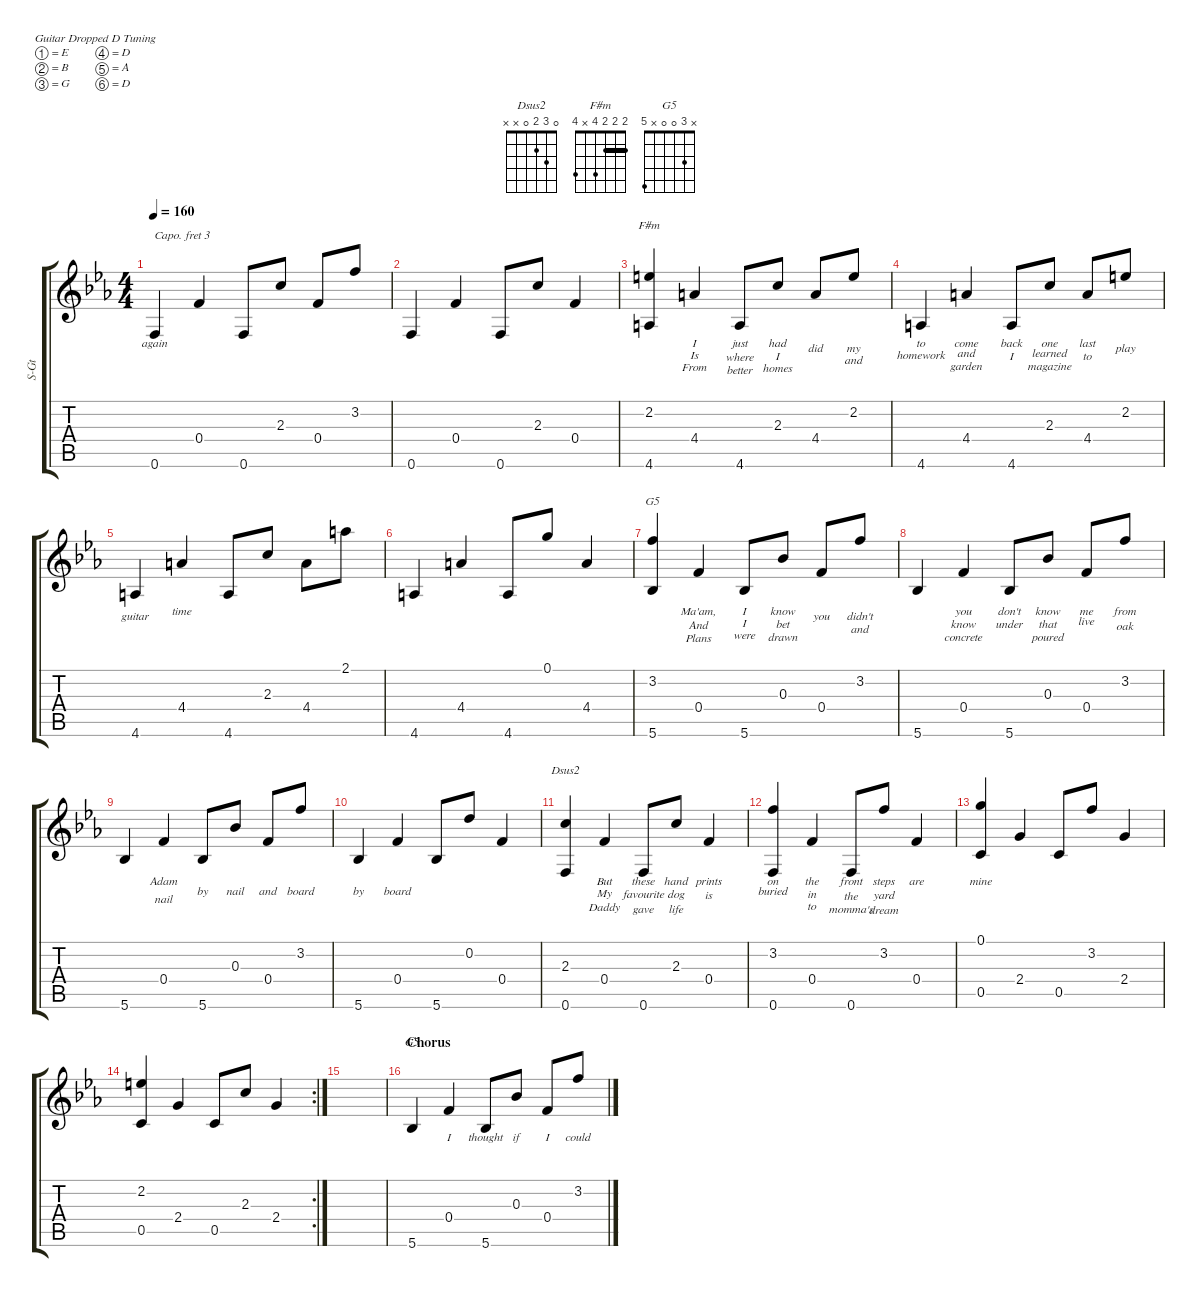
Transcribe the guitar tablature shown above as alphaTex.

\defaultSystemsLayout 4
\hideDynamics
\bracketExtendMode groupsimilarinstruments
\otherSystemsTrackNameOrientation horizontal
\track ("Steel Guitar" "S-Gt") {instrument acousticguitarsteel}
\staff {score tabs}
\capo 3
\tuning (E4 B3 G3 D3 A2 D2)
\chord ("Dsus2" 0 3 2 0 x x)
\chord ("F#m" 2 2 2 4 x 4) {showfingering false barre (2 2)}
\chord ("G5" x 3 0 0 x 5) {showfingering false}
\ts (4 4)
\tempo 160
\clef g2
\ks eb
0.6{acc forcenatural}.4{lyrics (0 "again") lyrics (1 "") lyrics (2 "") lyrics (3 "") lyrics (4 "") dy mf beam Up} 0.4{acc forcenatural}.4{beam Up} 0.6{acc forcenatural}.8{beam Up} 2.3{acc forcenatural}.8{beam Up} 0.4{acc forcenatural}.8{beam Up} 3.2{acc forcenatural}.8{beam Up} |
0.6{acc forcenatural}.4{beam Up} 0.4{acc forcenatural}.4{beam Up} 0.6{acc forcenatural}.8{beam Up} 2.3{acc forcenatural}.8{beam Up} 0.4{acc forcenatural}.4{beam Up} |
(4.6{acc #} 2.2{acc #}).4{ch "F#m" beam Up} 4.4{acc #}.4{lyrics (0 "I") lyrics (1 "Is") lyrics (2 "From") lyrics (3 "") lyrics (4 "") beam Up} 4.6{acc #}.8{lyrics (0 "just") lyrics (1 "where") lyrics (2 "better") lyrics (3 "") lyrics (4 "") beam Up} 2.3{acc forcenatural}.8{lyrics (0 "had") lyrics (1 "I") lyrics (2 "homes") lyrics (3 "") lyrics (4 "") beam Up} 4.4{acc #}.8{lyrics (0 "") lyrics (1 "did") lyrics (2 "") lyrics (3 "") lyrics (4 "") beam Up} 2.2{acc #}.8{lyrics (0 "") lyrics (1 "my") lyrics (2 "and") lyrics (3 "") lyrics (4 "") beam Up} |
4.6{acc #}.4{lyrics (0 "to") lyrics (1 "homework") lyrics (2 "") lyrics (3 "") lyrics (4 "") beam Up} 4.4{acc #}.4{lyrics (0 "come") lyrics (1 "and") lyrics (2 "garden") lyrics (3 "") lyrics (4 "") beam Up} 4.6{acc #}.8{lyrics (0 "back") lyrics (1 "I") lyrics (2 "") lyrics (3 "") lyrics (4 "") beam Up} 2.3{acc forcenatural}.8{lyrics (0 "one") lyrics (1 "learned") lyrics (2 "magazine") lyrics (3 "") lyrics (4 "") beam Up} 4.4{acc #}.8{lyrics (0 "last") lyrics (1 "to") lyrics (2 "") lyrics (3 "") lyrics (4 "") beam Up} 2.2{acc #}.8{lyrics (0 "") lyrics (1 "play") lyrics (2 "") lyrics (3 "") lyrics (4 "") beam Up} |
4.6{acc #}.4{lyrics (0 "") lyrics (1 "guitar") lyrics (2 "") lyrics (3 "") lyrics (4 "") beam Up} 4.4{acc #}.4{lyrics (0 "time") lyrics (1 "") lyrics (2 "") lyrics (3 "") lyrics (4 "") beam Up} 4.6{acc #}.8{beam Up} 2.3{acc forcenatural}.8{beam Up} 4.4{acc #}.8{beam Down} 2.1{acc #}.8{beam Down} |
4.6{acc #}.4{beam Up} 4.4{acc #}.4{beam Up} 4.6{acc #}.8{beam Up} 0.1{acc forcenatural}.8{beam Up} 4.4{acc #}.4{beam Up} |
(5.6{acc forcenatural} 3.2{acc forcenatural}).4{ch "G5" beam Up} 0.4{acc forcenatural}.4{lyrics (0 "Ma'am,") lyrics (1 "And") lyrics (2 "Plans") lyrics (3 "") lyrics (4 "") beam Up} 5.6{acc forcenatural}.8{lyrics (0 "I") lyrics (1 "I") lyrics (2 "were") lyrics (3 "") lyrics (4 "") beam Up} 0.3{acc forcenatural}.8{lyrics (0 "know") lyrics (1 "bet") lyrics (2 "drawn") lyrics (3 "") lyrics (4 "") beam Up} 0.4{acc forcenatural}.8{lyrics (0 "") lyrics (1 "you") lyrics (2 "") lyrics (3 "") lyrics (4 "") beam Up} 3.2{acc forcenatural}.8{lyrics (0 "") lyrics (1 "didn't") lyrics (2 "and") lyrics (3 "") lyrics (4 "") beam Up} |
5.6{acc forcenatural}.4{beam Up} 0.4{acc forcenatural}.4{lyrics (0 "you") lyrics (1 "know") lyrics (2 "concrete") lyrics (3 "") lyrics (4 "") beam Up} 5.6{acc forcenatural}.8{lyrics (0 "don't") lyrics (1 "under") lyrics (2 "") lyrics (3 "") lyrics (4 "") beam Up} 0.3{acc forcenatural}.8{lyrics (0 "know") lyrics (1 "that") lyrics (2 "poured") lyrics (3 "") lyrics (4 "") beam Up} 0.4{acc forcenatural}.8{lyrics (0 "me") lyrics (1 "live") lyrics (2 "") lyrics (3 "") lyrics (4 "") beam Up} 3.2{acc forcenatural}.8{lyrics (0 "from") lyrics (1 "oak") lyrics (2 "") lyrics (3 "") lyrics (4 "") beam Up} |
5.6{acc forcenatural}.4{beam Up} 0.4{acc forcenatural}.4{lyrics (0 "Adam") lyrics (1 "") lyrics (2 "nail") lyrics (3 "") lyrics (4 "") beam Up} 5.6{acc forcenatural}.8{lyrics (0 "") lyrics (1 "") lyrics (2 "by") lyrics (3 "") lyrics (4 "") beam Up} 0.3{acc forcenatural}.8{lyrics (0 "") lyrics (1 "") lyrics (2 "nail") lyrics (3 "") lyrics (4 "") beam Up} 0.4{acc forcenatural}.8{lyrics (0 "") lyrics (1 "") lyrics (2 "and") lyrics (3 "") lyrics (4 "") beam Up} 3.2{acc forcenatural}.8{lyrics (0 "") lyrics (1 "") lyrics (2 "board") lyrics (3 "") lyrics (4 "") beam Up} |
5.6{acc forcenatural}.4{lyrics (0 "") lyrics (1 "") lyrics (2 "by") lyrics (3 "") lyrics (4 "") beam Up} 0.4{acc forcenatural}.4{lyrics (0 "") lyrics (1 "") lyrics (2 "board") lyrics (3 "") lyrics (4 "") beam Up} 5.6{acc forcenatural}.8{beam Up} 0.2{acc forcenatural}.8{beam Up} 0.4{acc forcenatural}.4{beam Up} |
(0.6{acc forcenatural} 2.3{acc forcenatural}).4{ch "Dsus2" beam Up} 0.4{acc forcenatural}.4{lyrics (0 "But") lyrics (1 "My") lyrics (2 "Daddy") lyrics (3 "") lyrics (4 "") beam Up} 0.6{acc forcenatural}.8{lyrics (0 "these") lyrics (1 "favourite") lyrics (2 "gave") lyrics (3 "") lyrics (4 "") beam Up} 2.3{acc forcenatural}.8{lyrics (0 "hand") lyrics (1 "dog") lyrics (2 "life") lyrics (3 "") lyrics (4 "") beam Up} 0.4{acc forcenatural}.4{lyrics (0 "prints") lyrics (1 "is") lyrics (2 "") lyrics (3 "") lyrics (4 "") beam Up} |
(0.6{acc forcenatural} 3.2{acc forcenatural}).4{lyrics (0 "on") lyrics (1 "buried") lyrics (2 "") lyrics (3 "") lyrics (4 "") beam Up} 0.4{acc forcenatural}.4{lyrics (0 "the") lyrics (1 "in") lyrics (2 "to") lyrics (3 "") lyrics (4 "") beam Up} 0.6{acc forcenatural}.8{lyrics (0 "front") lyrics (1 "the") lyrics (2 "momma's") lyrics (3 "") lyrics (4 "") beam Up} 3.2{acc forcenatural}.8{lyrics (0 "steps") lyrics (1 "yard") lyrics (2 "dream") lyrics (3 "") lyrics (4 "") beam Up} 0.4{acc forcenatural}.4{lyrics (0 "are") lyrics (1 "") lyrics (2 "") lyrics (3 "") lyrics (4 "") beam Up} |
(0.5{acc forcenatural} 0.1{acc forcenatural}).4{lyrics (0 "mine") lyrics (1 "") lyrics (2 "") lyrics (3 "") lyrics (4 "") beam Up} 2.4{acc forcenatural}.4{beam Up} 0.5{acc forcenatural}.8{beam Up} 3.2{acc forcenatural}.8{beam Up} 2.4{acc forcenatural}.4{beam Up} |
\rc 2
(0.5{acc forcenatural} 2.2{acc #}).4{beam Up} 2.4{acc forcenatural}.4{beam Up} 0.5{acc forcenatural}.8{beam Up} 2.3{acc forcenatural}.8{beam Up} 2.4{acc forcenatural}.4{beam Up} |
|
\section ("" "Chorus")
5.6{acc forcenatural}.4{ch "G5" beam Up} 0.4{acc forcenatural}.4{lyrics (0 "I") lyrics (1 "") lyrics (2 "") lyrics (3 "") lyrics (4 "") beam Up} 5.6{acc forcenatural}.8{lyrics (0 "thought") lyrics (1 "") lyrics (2 "") lyrics (3 "") lyrics (4 "") beam Up} 0.3{acc forcenatural}.8{lyrics (0 "if") lyrics (1 "") lyrics (2 "") lyrics (3 "") lyrics (4 "") beam Up} 0.4{acc forcenatural}.8{lyrics (0 "I") lyrics (1 "") lyrics (2 "") lyrics (3 "") lyrics (4 "") beam Up} 3.2{acc forcenatural}.8{lyrics (0 "could") lyrics (1 "") lyrics (2 "") lyrics (3 "") lyrics (4 "") beam Up}
